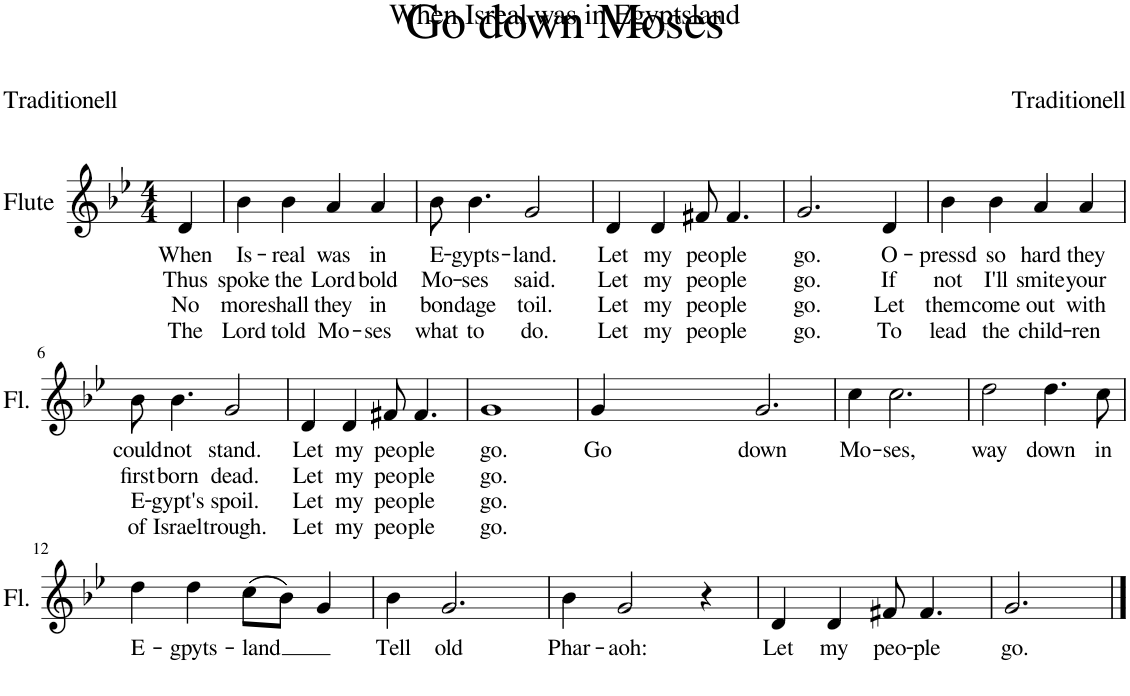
**kern	**text	**text	**text	**text
*part1	*part1	*part1	*part1	*part1
*staff1	*staff1	*staff1	*staff1	*staff1
*I"Flute	*	*	*	*
*I'Fl.	*	*	*	*
*clefG2	*	*	*	*
*k[b-e-]	*	*	*	*
*M4/4	*	*	*	*
=	=	=	=	=
!	!LO:LY:b	!LO:LY:b	!LO:LY:b	!LO:LY:b
4d/	When	Thus	No	The
=1	=1	=1	=1	=1
!	!LO:LY:b	!LO:LY:b	!LO:LY:b	!LO:LY:b
4b-\	Is-	spoke	more	Lord
!	!LO:LY:b	!LO:LY:b	!LO:LY:b	!LO:LY:b
4b-\	-real	the	shall	told
!	!LO:LY:b	!LO:LY:b	!LO:LY:b	!LO:LY:b
4a/	was	Lord	they	Mo-
!	!LO:LY:b	!LO:LY:b	!LO:LY:b	!LO:LY:b
4a/	in	bold	in	-ses
=2	=2	=2	=2	=2
!	!LO:LY:b	!LO:LY:b	!LO:LY:b	!LO:LY:b
8b-\	E-	Mo-	bon-	what
!	!LO:LY:b	!LO:LY:b	!LO:LY:b	!LO:LY:b
4.b-\	-gypts-	-ses	-dage	to
!	!LO:LY:b	!LO:LY:b	!LO:LY:b	!LO:LY:b
2g/	-land.	said.	toil.	do.
=3	=3	=3	=3	=3
!	!LO:LY:b	!LO:LY:b	!LO:LY:b	!LO:LY:b
4d/	Let	Let	Let	Let
!	!LO:LY:b	!LO:LY:b	!LO:LY:b	!LO:LY:b
4d/	my	my	my	my
!	!LO:LY:b	!LO:LY:b	!LO:LY:b	!LO:LY:b
8f#X/	peo-	peo-	peo-	peo-
!	!LO:LY:b	!LO:LY:b	!LO:LY:b	!LO:LY:b
4.f#/	-ple	-ple	-ple	-ple
=4	=4	=4	=4	=4
!	!LO:LY:b	!LO:LY:b	!LO:LY:b	!LO:LY:b
2.g/	go.	go.	go.	go.
!	!LO:LY:b	!LO:LY:b	!LO:LY:b	!LO:LY:b
4d/	O-	If	Let	To
=5	=5	=5	=5	=5
!	!LO:LY:b	!LO:LY:b	!LO:LY:b	!LO:LY:b
4b-\	-pressd	not	them	lead
!	!LO:LY:b	!LO:LY:b	!LO:LY:b	!LO:LY:b
4b-\	so	I'll	come	the
!	!LO:LY:b	!LO:LY:b	!LO:LY:b	!LO:LY:b
4a/	hard	smite	out	child-
!	!LO:LY:b	!LO:LY:b	!LO:LY:b	!LO:LY:b
4a/	they	your	with	-ren
!!LO:LB:g=z
=6	=6	=6	=6	=6
!	!LO:LY:b	!LO:LY:b	!LO:LY:b	!LO:LY:b
8b-\	could	first-	E-	of
!	!LO:LY:b	!LO:LY:b	!LO:LY:b	!LO:LY:b
4.b-\	not	-born	-gypt's	Israel
!	!LO:LY:b	!LO:LY:b	!LO:LY:b	!LO:LY:b
2g/	stand.	dead.	spoil.	trough.
=7	=7	=7	=7	=7
!	!LO:LY:b	!LO:LY:b	!LO:LY:b	!LO:LY:b
4d/	Let	Let	Let	Let
!	!LO:LY:b	!LO:LY:b	!LO:LY:b	!LO:LY:b
4d/	my	my	my	my
!	!LO:LY:b	!LO:LY:b	!LO:LY:b	!LO:LY:b
8f#X/	peo-	peo-	peo-	peo-
!	!LO:LY:b	!LO:LY:b	!LO:LY:b	!LO:LY:b
4.f#/	-ple	-ple	-ple	-ple
=8	=8	=8	=8	=8
!	!LO:LY:b	!LO:LY:b	!LO:LY:b	!LO:LY:b
1g	go.	go.	go.	go.
=9	=9	=9	=9	=9
!	!LO:LY:b	!	!	!
4g/	Go	.	.	.
!	!LO:LY:b	!	!	!
2.g/	down	.	.	.
=10	=10	=10	=10	=10
!	!LO:LY:b	!	!	!
4cc\	Mo-	.	.	.
!	!LO:LY:b	!	!	!
2.cc\	-ses,	.	.	.
=11	=11	=11	=11	=11
!	!LO:LY:b	!	!	!
2dd\	way	.	.	.
!	!LO:LY:b	!	!	!
4.dd\	down	.	.	.
!	!LO:LY:b	!	!	!
8cc\	in	.	.	.
!!LO:LB:g=z
=12	=12	=12	=12	=12
!	!LO:LY:b	!	!	!
4dd\	E-	.	.	.
!	!LO:LY:b	!	!	!
4dd\	-gpyts-	.	.	.
!	!LO:LY:b	!	!	!
(8cc\L	-land	.	.	.
8b-\J)	.	.	.	.
4g/	.	.	.	.
=13	=13	=13	=13	=13
!	!LO:LY:b	!	!	!
4b-\	Tell	.	.	.
!	!LO:LY:b	!	!	!
2.g/	old	.	.	.
=14	=14	=14	=14	=14
!	!LO:LY:b	!	!	!
4b-\	Phar-	.	.	.
!	!LO:LY:b	!	!	!
2g/	-aoh:	.	.	.
4r	.	.	.	.
=15	=15	=15	=15	=15
!	!LO:LY:b	!	!	!
4d/	Let	.	.	.
!	!LO:LY:b	!	!	!
4d/	my	.	.	.
!	!LO:LY:b	!	!	!
8f#X/	peo-	.	.	.
!	!LO:LY:b	!	!	!
4.f#/	-ple	.	.	.
=16	=16	=16	=16	=16
!	!LO:LY:b	!	!	!
2.g/	go.	.	.	.
==	==	==	==	==
*-	*-	*-	*-	*-
